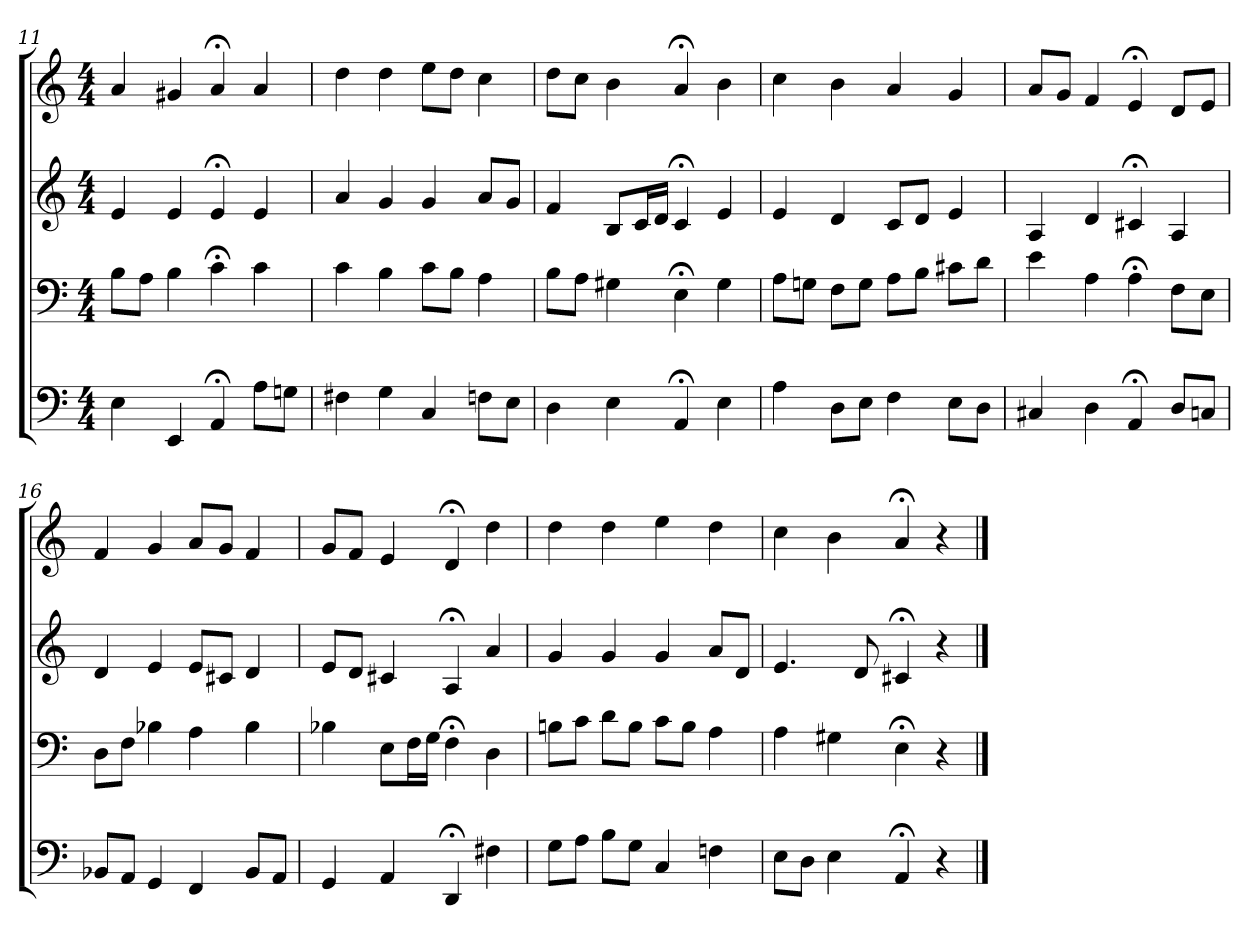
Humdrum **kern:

**kern	**kern	**kern	**kern
*part4	*part3	*part2	*part1
*staff4	*staff3	*staff2	*staff1
*clefF4	*clefF4	*clefG2	*clefG2
*M4/4	*M4/4	*M4/4	*M4/4
=11	=11	=11	=11
4E	8B\L	4e	4a
.	8A\J	.	.
4EE	4B	4e	4g#X
4AA;<	4c;<	4e;<	4a;<
8A\L	4c	4e	4a
8Gn\J	.	.	.
=12	=12	=12	=12
4F#X	4c	4a	4dd
4G	4B	4g	4dd
4C	8c\L	4g	8ee\L
.	8B\J	.	8dd\J
8Fn\L	4A	8a/L	4cc
8E\J	.	8g/J	.
=13	=13	=13	=13
4D	8B\L	4f	8dd\L
.	8A\J	.	8cc\J
4E	4G#X	8B/L	4b
.	.	16c/L	.
.	.	16d/JJ	.
4AA;<	4E;<	4c;<	4a;<
4E	4G#	4e	4b
=14	=14	=14	=14
4A	8A\L	4e	4cc
.	8Gn\J	.	.
8D\L	8F\L	4d	4b
8E\J	8G\J	.	.
4F	8A\L	8c/L	4a
.	8B\J	8d/J	.
8E\L	8c#X\L	4e	4g
8D\J	8d\J	.	.
=15	=15	=15	=15
4C#X	4e	4A	8a/L
.	.	.	8g/J
4D	4A	4d	4f
4AA;<	4A;<	4c#X;<	4e;<
8D/L	8F\L	4A	8d/L
8Cn/J	8E\J	.	8e/J
=16	=16	=16	=16
8BB-X/L	8D\L	4d	4f
8AA/J	8F\J	.	.
4GG	4B-X	4e	4g
4FF	4A	8e/L	8a/L
.	.	8c#X/J	8g/J
8BB-/L	4B-	4d	4f
8AA/J	.	.	.
=17	=17	=17	=17
4GG	4B-	8e/L	8g/L
.	.	8d/J	8f/J
4AA	8E\L	4c#X	4e
.	16F\L	.	.
.	16G\JJ	.	.
4DD;<	4F;<	4A;<	4d;<
4F#X	4D	4a	4dd
=18	=18	=18	=18
8G\L	8Bn\L	4g	4dd
8A\J	8c\J	.	.
8B\L	8d\L	4g	4dd
8G\J	8B\J	.	.
4C	8c\L	4g	4ee
.	8B\J	.	.
4Fn	4A	8a/L	4dd
.	.	8d/J	.
=19	=19	=19	=19
8E\L	4A	4.e	4cc
8D\J	.	.	.
4E	4G#X	.	4b
.	.	8d	.
4AA;<	4E;<	4c#X;<	4a;<
4r	4r	4r	4r
==	==	==	==
*-	*-	*-	*-
